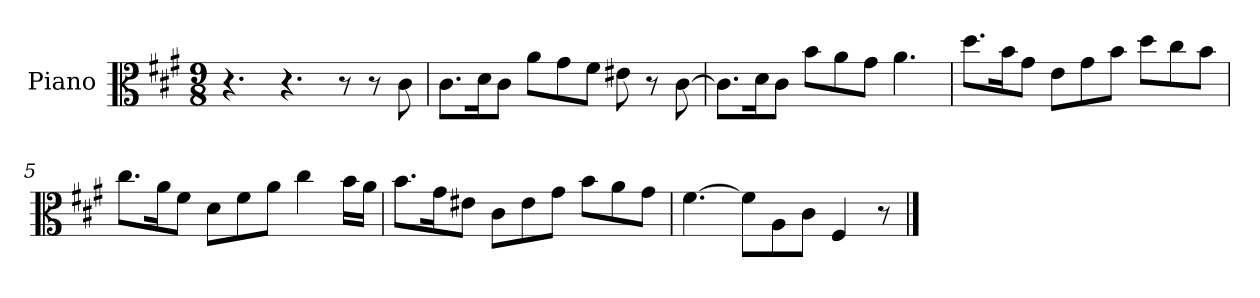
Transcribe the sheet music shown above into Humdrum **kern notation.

**kern
*part1
*staff1
*I"Piano
*I'Pno
*clefC3
*k[f#c#g#]
*f#:
*M9/8
=1
4.r
4.r
8r
8r
8c#\
=2
8.c#\L
16d\K
8c#\J
8a\L
8g#\
8f#\J
8e#X\
8r
[8c#\
=3
8.c#\L]
16d\K
8c#\J
8b\L
8a\
8g#\J
4.a\
=4
8.dd\L
16b\K
8g#\J
8e\L
8g#\
8b\J
8dd\L
8cc#\
8b\J
=5
8.cc#\L
16a\K
8f#\J
8d\L
8f#\
8a\J
4cc#\
16b\LL
16a\JJ
=6
8.b\L
16g#\K
8e#X\J
8c#\L
8e#\
8g#\J
8b\L
8a\
8g#\J
=7
[4.f#\
8f#\L]
8A\
8c#\J
4F#/
8r
==
*-
